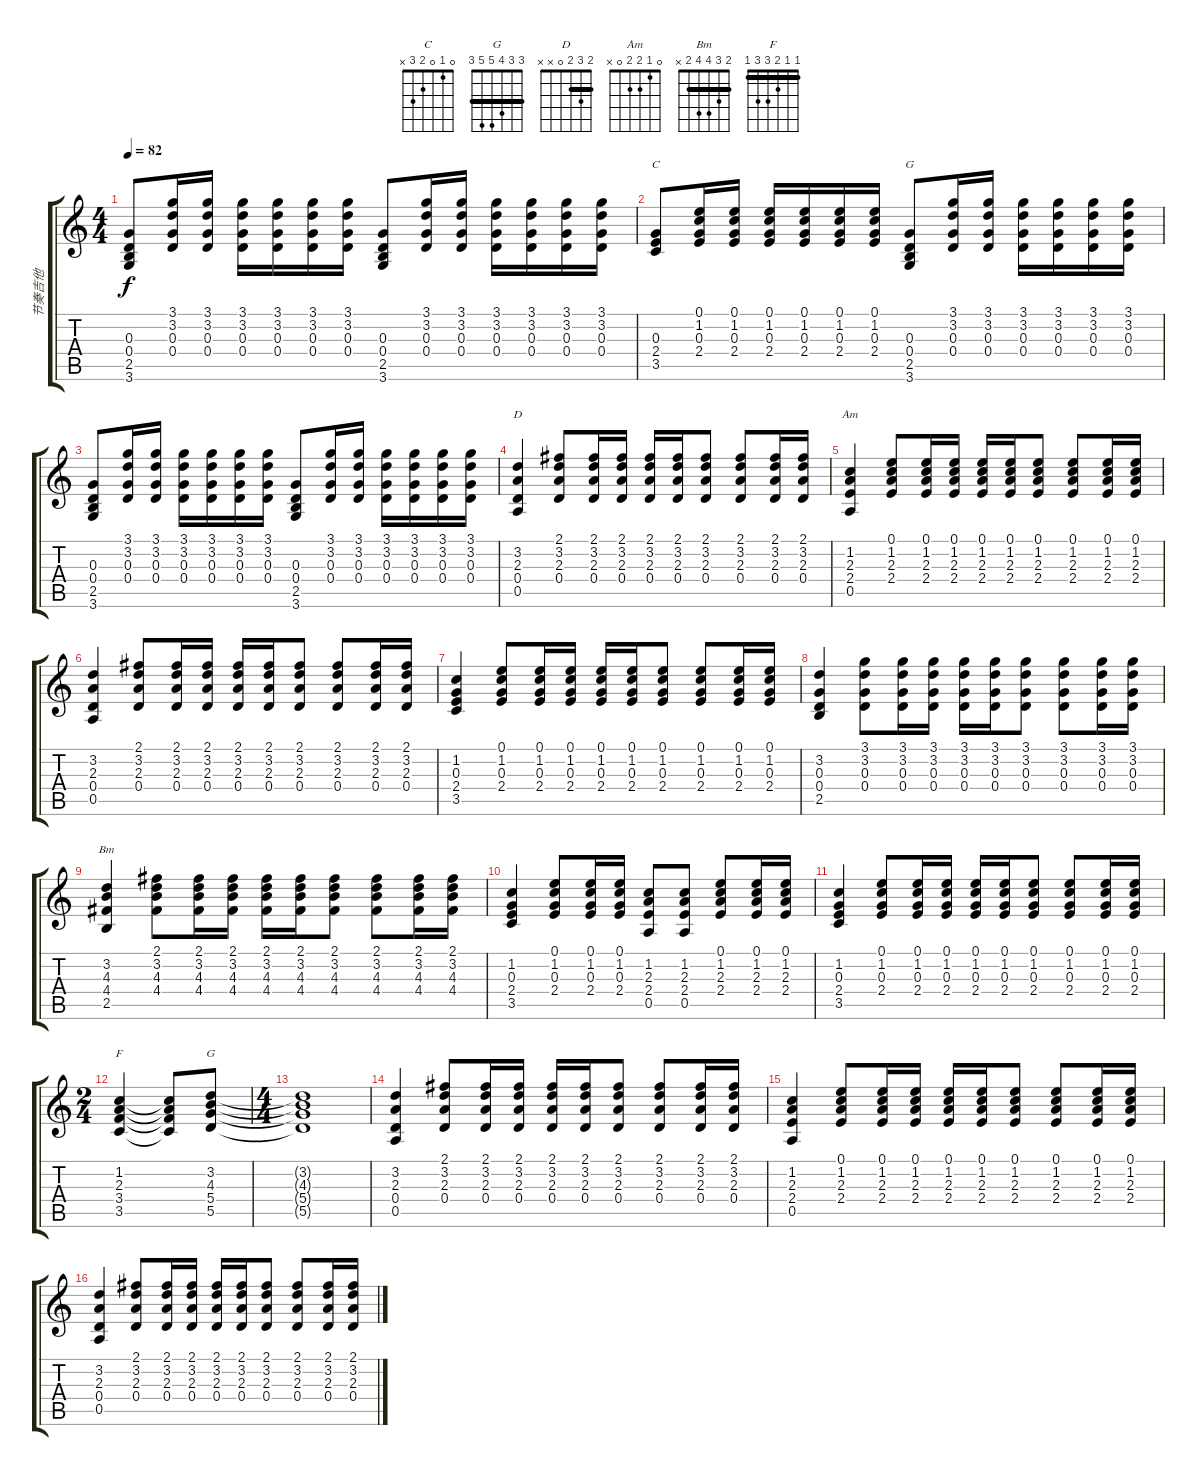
\track ("节奏吉他" "节奏吉他") {instrument acousticguitarsteel}
\staff {score tabs}
\tuning (E4 B3 G3 D3 A2 E2) {hide}
\chord ("C" 0 1 0 2 3 x)
\chord ("G" 3 3 0 0 2 3) {barre 3}
\chord ("D" 2 3 2 0 x x) {barre 2}
\chord ("Am" 0 1 2 2 0 x)
\chord ("Bm" 2 3 4 4 2 x) {barre 2}
\chord ("F" 1 1 2 3 3 1) {barre 1}
\chord ("G" 3 3 4 5 5 3) {barre 3}
\ts (4 4)
\tempo 82
\clef g2
\ks c
(0.3 0.4 2.5 3.6).8{dy f} (3.1 3.2 0.3 0.4).16 (3.1 3.2 0.3 0.4).16 (3.1 3.2 0.3 0.4).16 (3.1 3.2 0.3 0.4).16 (3.1 3.2 0.3 0.4).16 (3.1 3.2 0.3 0.4).16 (0.3 0.4 2.5 3.6).8 (3.1 3.2 0.3 0.4).16 (3.1 3.2 0.3 0.4).16 (3.1 3.2 0.3 0.4).16 (3.1 3.2 0.3 0.4).16 (3.1 3.2 0.3 0.4).16 (3.1 3.2 0.3 0.4).16 |
(0.3 2.4 3.5).8{ch "C"} (0.1 1.2 0.3 2.4).16 (0.1 1.2 0.3 2.4).16 (0.1 1.2 0.3 2.4).16 (0.1 1.2 0.3 2.4).16 (0.1 1.2 0.3 2.4).16 (0.1 1.2 0.3 2.4).16 (0.3 0.4 2.5 3.6).8{ch "G"} (3.1 3.2 0.3 0.4).16 (3.1 3.2 0.3 0.4).16 (3.1 3.2 0.3 0.4).16 (3.1 3.2 0.3 0.4).16 (3.1 3.2 0.3 0.4).16 (3.1 3.2 0.3 0.4).16 |
(0.3 0.4 2.5 3.6).8 (3.1 3.2 0.3 0.4).16 (3.1 3.2 0.3 0.4).16 (3.1 3.2 0.3 0.4).16 (3.1 3.2 0.3 0.4).16 (3.1 3.2 0.3 0.4).16 (3.1 3.2 0.3 0.4).16 (0.3 0.4 2.5 3.6).8 (3.1 3.2 0.3 0.4).16 (3.1 3.2 0.3 0.4).16 (3.1 3.2 0.3 0.4).16 (3.1 3.2 0.3 0.4).16 (3.1 3.2 0.3 0.4).16 (3.1 3.2 0.3 0.4).16 |
(3.2 2.3 0.4 0.5).4{ch "D"} (2.1 3.2 2.3 0.4).8 (2.1 3.2 2.3 0.4).16 (2.1 3.2 2.3 0.4).16 (2.1 3.2 2.3 0.4).16 (2.1 3.2 2.3 0.4).16 (2.1 3.2 2.3 0.4).8 (2.1 3.2 2.3 0.4).8 (2.1 3.2 2.3 0.4).16 (2.1 3.2 2.3 0.4).16 |
(1.2 2.3 2.4 0.5).4{ch "Am"} (0.1 1.2 2.3 2.4).8 (0.1 1.2 2.3 2.4).16 (0.1 1.2 2.3 2.4).16 (0.1 1.2 2.3 2.4).16 (0.1 1.2 2.3 2.4).16 (0.1 1.2 2.3 2.4).8 (0.1 1.2 2.3 2.4).8 (0.1 1.2 2.3 2.4).16 (0.1 1.2 2.3 2.4).16 |
(3.2 2.3 0.4 0.5).4 (2.1 3.2 2.3 0.4).8 (2.1 3.2 2.3 0.4).16 (2.1 3.2 2.3 0.4).16 (2.1 3.2 2.3 0.4).16 (2.1 3.2 2.3 0.4).16 (2.1 3.2 2.3 0.4).8 (2.1 3.2 2.3 0.4).8 (2.1 3.2 2.3 0.4).16 (2.1 3.2 2.3 0.4).16 |
(1.2 0.3 2.4 3.5).4 (0.1 1.2 0.3 2.4).8 (0.1 1.2 0.3 2.4).16 (0.1 1.2 0.3 2.4).16 (0.1 1.2 0.3 2.4).16 (0.1 1.2 0.3 2.4).16 (0.1 1.2 0.3 2.4).8 (0.1 1.2 0.3 2.4).8 (0.1 1.2 0.3 2.4).16 (0.1 1.2 0.3 2.4).16 |
(3.2 0.3 0.4 2.5).4 (3.1 3.2 0.3 0.4).8 (3.1 3.2 0.3 0.4).16 (3.1 3.2 0.3 0.4).16 (3.1 3.2 0.3 0.4).16 (3.1 3.2 0.3 0.4).16 (3.1 3.2 0.3 0.4).8 (3.1 3.2 0.3 0.4).8 (3.1 3.2 0.3 0.4).16 (3.1 3.2 0.3 0.4).16 |
(3.2 4.3 4.4 2.5).4{ch "Bm"} (2.1 3.2 4.3 4.4).8 (2.1 3.2 4.3 4.4).16 (2.1 3.2 4.3 4.4).16 (2.1 3.2 4.3 4.4).16 (2.1 3.2 4.3 4.4).16 (2.1 3.2 4.3 4.4).8 (2.1 3.2 4.3 4.4).8 (2.1 3.2 4.3 4.4).16 (2.1 3.2 4.3 4.4).16 |
(1.2 0.3 2.4 3.5).4 (0.1 1.2 0.3 2.4).8 (0.1 1.2 0.3 2.4).16 (0.1 1.2 0.3 2.4).16 (1.2 2.3 2.4 0.5).8 (1.2 2.3 2.4 0.5).8 (0.1 1.2 2.3 2.4).8 (0.1 1.2 2.3 2.4).16 (0.1 1.2 2.3 2.4).16 |
(1.2 0.3 2.4 3.5).4 (0.1 1.2 0.3 2.4).8 (0.1 1.2 0.3 2.4).16 (0.1 1.2 0.3 2.4).16 (0.1 1.2 0.3 2.4).16 (0.1 1.2 0.3 2.4).16 (0.1 1.2 0.3 2.4).8 (0.1 1.2 0.3 2.4).8 (0.1 1.2 0.3 2.4).16 (0.1 1.2 0.3 2.4).16 |
\ts (2 4)
(1.2 2.3 3.4 3.5).4{ch "F"} (1.2{t} 2.3{t} 3.4{t} 3.5{t}).8 (3.2 4.3 5.4 5.5).8{ch "G"} |
\ts (4 4)
(3.2{t} 4.3{t} 5.4{t} 5.5{t}).1 |
(3.2 2.3 0.4 0.5).4 (2.1 3.2 2.3 0.4).8 (2.1 3.2 2.3 0.4).16 (2.1 3.2 2.3 0.4).16 (2.1 3.2 2.3 0.4).16 (2.1 3.2 2.3 0.4).16 (2.1 3.2 2.3 0.4).8 (2.1 3.2 2.3 0.4).8 (2.1 3.2 2.3 0.4).16 (2.1 3.2 2.3 0.4).16 |
(1.2 2.3 2.4 0.5).4 (0.1 1.2 2.3 2.4).8 (0.1 1.2 2.3 2.4).16 (0.1 1.2 2.3 2.4).16 (0.1 1.2 2.3 2.4).16 (0.1 1.2 2.3 2.4).16 (0.1 1.2 2.3 2.4).8 (0.1 1.2 2.3 2.4).8 (0.1 1.2 2.3 2.4).16 (0.1 1.2 2.3 2.4).16 |
(3.2 2.3 0.4 0.5).4 (2.1 3.2 2.3 0.4).8 (2.1 3.2 2.3 0.4).16 (2.1 3.2 2.3 0.4).16 (2.1 3.2 2.3 0.4).16 (2.1 3.2 2.3 0.4).16 (2.1 3.2 2.3 0.4).8 (2.1 3.2 2.3 0.4).8 (2.1 3.2 2.3 0.4).16 (2.1 3.2 2.3 0.4).16
